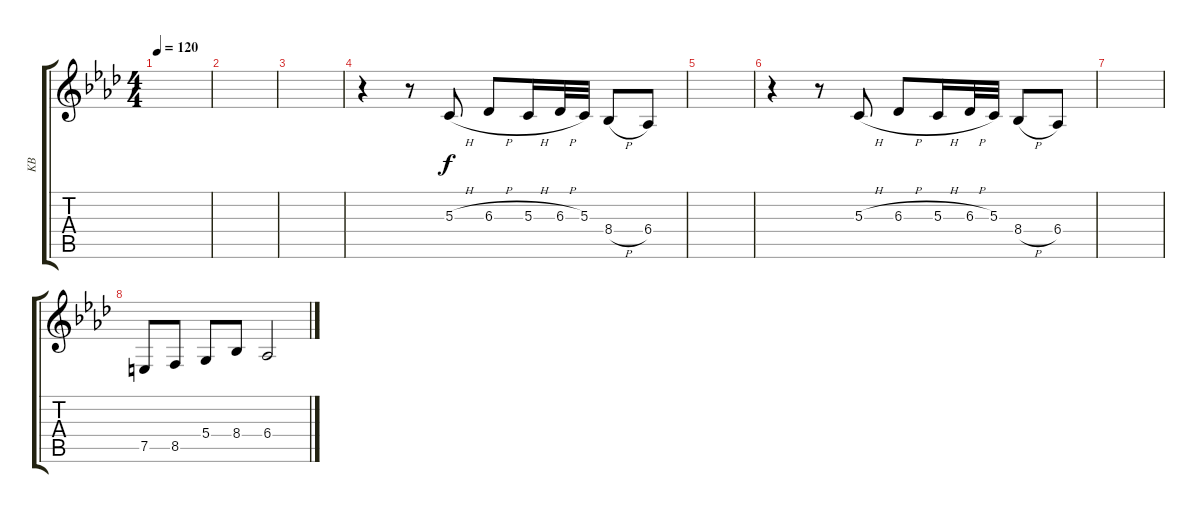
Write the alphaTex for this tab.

\track ("KB" "KB") {instrument drawbarorgan}
\staff {score tabs}
\tuning (E4 B3 G3 D3 A2 E2) {hide}
\ts (4 4)
\tempo 120
\clef g2
\ks ab
|
|
|
r.4 r.8 5.3{h}.8 6.3{h}.8 5.3{h}.16 6.3{h}.32 5.3.32 8.4{h}.8 6.4.8 |
|
r.4 r.8 5.3{h}.8 6.3{h}.8 5.3{h}.16 6.3{h}.32 5.3.32 8.4{h}.8 6.4.8 |
|
7.5.8 8.5.8 5.4.8 8.4.8 6.4.2
